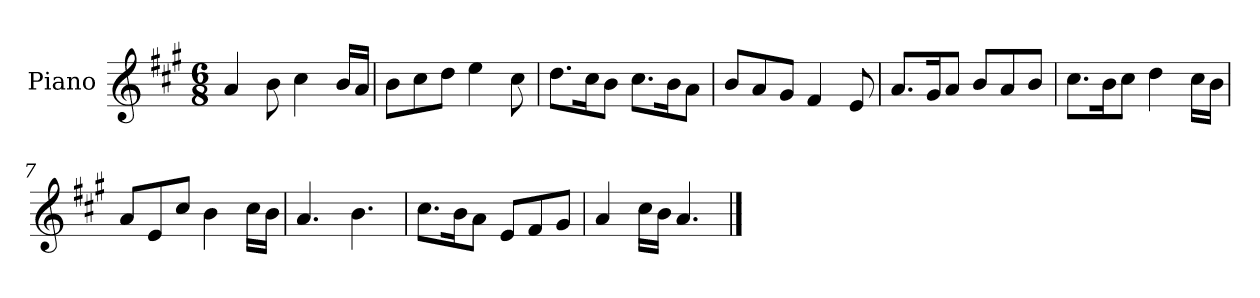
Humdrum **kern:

**kern
*part1
*staff1
*I"Piano
*I'Pno
*clefG2
*k[f#c#g#]
*A:
*M6/8
=1
4a/
8b\
4cc#\
16b/LL
16a/JJ
=2
8b\L
8cc#\
8dd\J
4ee\
8cc#\
=3
8.dd\L
16cc#\K
8b\J
8.cc#\L
16b\K
8a\J
=4
8b/L
8a/
8g#/J
4f#/
8e/
=5
8.a/L
16g#/K
8a/J
8b/L
8a/
8b/J
=6
8.cc#\L
16b\K
8cc#\J
4dd\
16cc#\LL
16b\JJ
=7
8a/L
8e/
8cc#/J
4b\
16cc#\LL
16b\JJ
=8
4.a/
4.b\
=9
8.cc#\L
16b\K
8a\J
8e/L
8f#/
8g#/J
=10
4a/
16cc#\LL
16b\JJ
4.a/
==
*-
